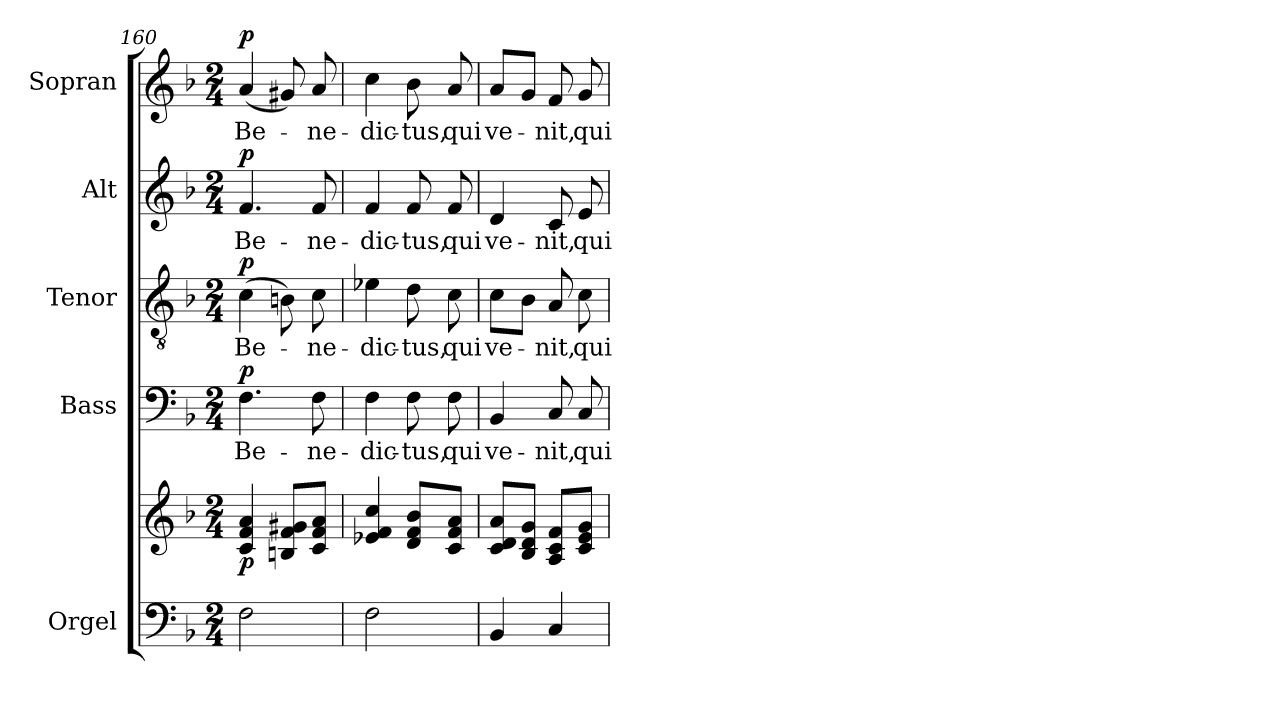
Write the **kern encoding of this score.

**kern	**kern	**dynam	**kern	**text	**dynam	**kern	**text	**dynam	**kern	**text	**dynam	**kern	**text	**dynam
*part5	*part5	*part5	*part4	*part4	*part4	*part3	*part3	*part3	*part2	*part2	*part2	*part1	*part1	*part1
*staff6	*staff5	*staff5/6	*staff4	*staff4	*staff4	*staff3	*staff3	*staff3	*staff2	*staff2	*staff2	*staff1	*staff1	*staff1
*I"Orgel	*	*	*I"Bass	*	*	*I"Tenor	*	*	*I"Alt	*	*	*I"Sopran	*	*
*I'Org.	*	*	*I'B.	*	*	*I'T.	*	*	*I'A.	*	*	*I'S.	*	*
*clefF4	*clefG2	*	*clefF4	*	*	*clefGv2	*	*	*clefG2	*	*	*clefG2	*	*
*k[b-]	*k[b-]	*	*k[b-]	*	*	*k[b-]	*	*	*k[b-]	*	*	*k[b-]	*	*
*F:	*F:	*	*F:	*	*	*F:	*	*	*F:	*	*	*F:	*	*
*M2/4	*M2/4	*	*M2/4	*	*	*M2/4	*	*	*M2/4	*	*	*M2/4	*	*
=160	=160	=160	=160	=160	=160	=160	=160	=160	=160	=160	=160	=160	=160	=160
!	!	!LO:DY:b	!	!LO:LY:b	!LO:DY:a	!	!LO:LY:b	!LO:DY:a	!	!LO:LY:b	!LO:DY:a	!	!LO:LY:b	!LO:DY:a
2F\	4c/ 4f/ 4a/	p	4.F\	Be-	p	(>4c\	Be-	p	4.f/	Be-	p	(<4a/	Be-	p
.	8Bn/ 8f/ 8g#X/L	.	.	.	.	8Bn\)	.	.	.	.	.	8g#X/)	.	.
!	!	!	!	!LO:LY:b	!	!	!LO:LY:b	!	!	!LO:LY:b	!	!	!LO:LY:b	!
.	8c/ 8f/ 8a/J	.	8F\	-ne-	.	8c\	-ne-	.	8f/	-ne-	.	8a/	-ne-	.
=161	=161	=161	=161	=161	=161	=161	=161	=161	=161	=161	=161	=161	=161	=161
!	!	!	!	!LO:LY:b	!	!	!LO:LY:b	!	!	!LO:LY:b	!	!	!LO:LY:b	!
2F\	4e-X/ 4f/ 4cc/	.	4F\	-dic-	.	4e-X\	-dic-	.	4f/	-dic-	.	4cc\	-dic-	.
!	!	!	!	!LO:LY:b	!	!	!LO:LY:b	!	!	!LO:LY:b	!	!	!LO:LY:b	!
.	8d/ 8f/ 8b-/L	.	8F\	-tus,	.	8d\	-tus,	.	8f/	-tus,	.	8b-\	-tus,	.
!	!	!	!	!LO:LY:b	!	!	!LO:LY:b	!	!	!LO:LY:b	!	!	!LO:LY:b	!
.	8c/ 8f/ 8a/J	.	8F\	qui	.	8c\	qui	.	8f/	qui	.	8a/	qui	.
=162	=162	=162	=162	=162	=162	=162	=162	=162	=162	=162	=162	=162	=162	=162
!	!	!	!	!LO:LY:b	!	!	!LO:LY:b	!	!	!LO:LY:b	!	!	!LO:LY:b	!
4BB-/	8c/ 8d/ 8a/L	.	4BB-/	ve-	.	8c\L	ve-	.	4d/	ve-	.	8a/L	ve-	.
.	8B-/ 8d/ 8g/J	.	.	.	.	8B-\J	.	.	.	.	.	8g/J	.	.
!	!	!	!	!LO:LY:b	!	!	!LO:LY:b	!	!	!LO:LY:b	!	!	!LO:LY:b	!
4C/	8A/ 8c/ 8f/L	.	8C/	-nit,	.	8A/	-nit,	.	8c/	-nit,	.	8f/	-nit,	.
!	!	!	!	!LO:LY:b	!	!	!LO:LY:b	!	!	!LO:LY:b	!	!	!LO:LY:b	!
.	8c/ 8e/ 8g/J	.	8C/	qui	.	8c\	qui	.	8e/	qui	.	8g/	qui	.
=	=	=	=	=	=	=	=	=	=	=	=	=	=	=
*-	*-	*-	*-	*-	*-	*-	*-	*-	*-	*-	*-	*-	*-	*-
